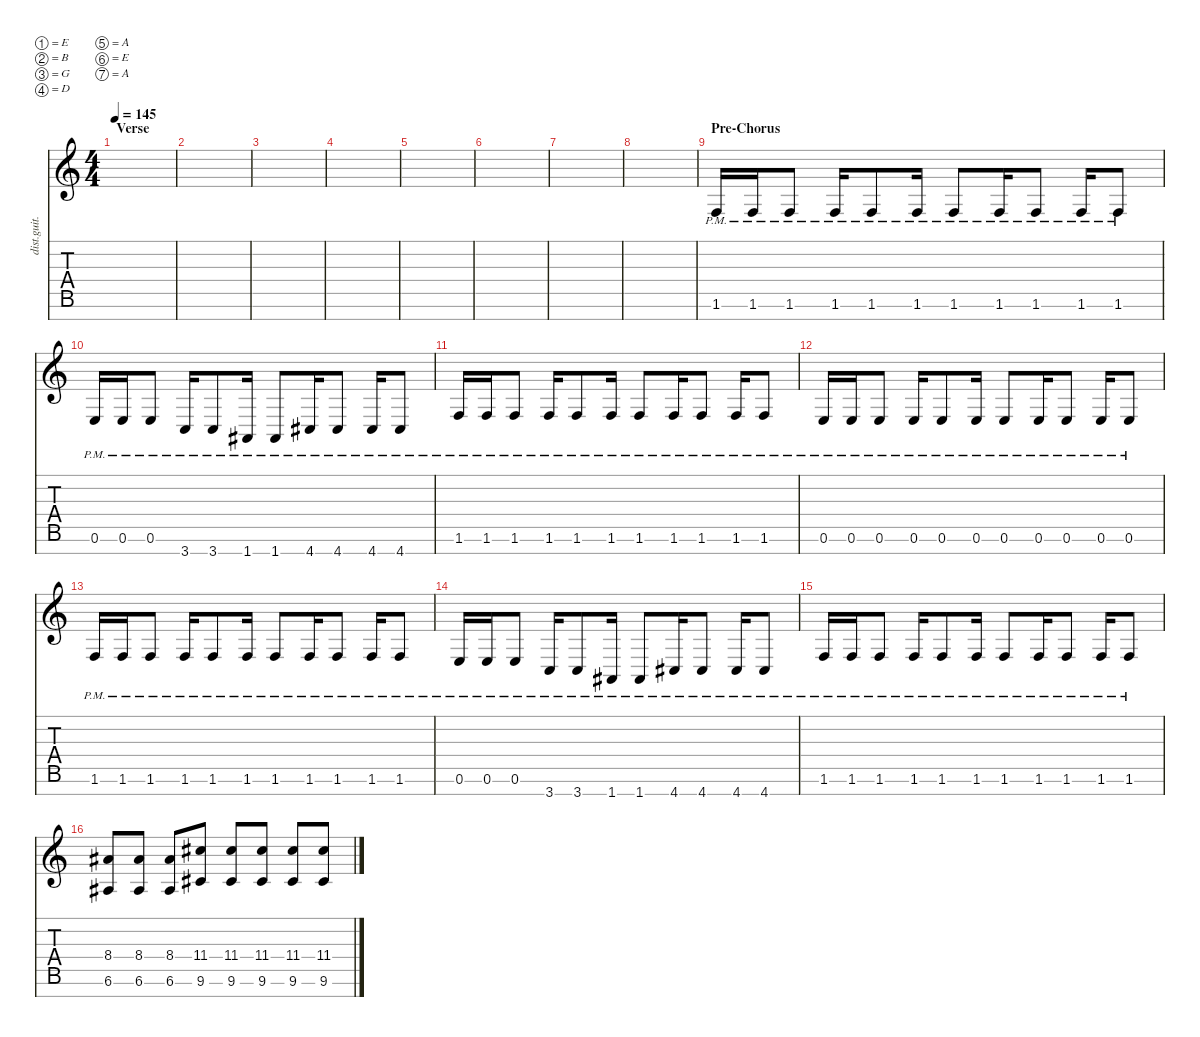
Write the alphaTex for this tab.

\defaultSystemsLayout 4
\hideDynamics
\bracketExtendMode nobrackets
\track ("Distortion Guitar - Zoli" "dist.guit.") {instrument distortionguitar}
\staff {score tabs}
\tuning (E4 B3 G3 D3 A2 E2 A1)
\ts (4 4)
\section ("" "Verse")
\tempo 145
\clef g2
\ks c
|
|
|
|
|
|
|
|
\section ("" "Pre-Chorus")
1.6{pm}.16{beam Up} 1.6{pm}.16{beam Up} 1.6{pm}.8{beam Up} 1.6{pm}.16{beam Up} 1.6{pm}.8{beam Up} 1.6{pm}.16{beam Up} 1.6{pm}.8{beam Up} 1.6{pm}.16{beam Up} 1.6{pm}.8{beam Up} 1.6{pm}.16{beam Up} 1.6{pm}.8{beam Up} |
0.6{pm}.16{beam Up} 0.6{pm}.16{beam Up} 0.6{pm}.8{beam Up} 3.7{pm}.16{beam Up} 3.7{pm}.8{beam Up} 1.7{pm acc #}.16{beam Up} 1.7{pm acc #}.8{beam Up} 4.7{pm acc #}.16{beam Up} 4.7{pm acc #}.8{beam Up} 4.7{pm acc #}.16{beam Up} 4.7{pm acc #}.8{beam Up} |
1.6{pm}.16{beam Up} 1.6{pm}.16{beam Up} 1.6{pm}.8{beam Up} 1.6{pm}.16{beam Up} 1.6{pm}.8{beam Up} 1.6{pm}.16{beam Up} 1.6{pm}.8{beam Up} 1.6{pm}.16{beam Up} 1.6{pm}.8{beam Up} 1.6{pm}.16{beam Up} 1.6{pm}.8{beam Up} |
0.6{pm}.16{beam Up} 0.6{pm}.16{beam Up} 0.6{pm}.8{beam Up} 0.6{pm}.16{beam Up} 0.6{pm}.8{beam Up} 0.6{pm}.16{beam Up} 0.6{pm}.8{beam Up} 0.6{pm}.16{beam Up} 0.6{pm}.8{beam Up} 0.6{pm}.16{beam Up} 0.6{pm}.8{beam Up} |
1.6{pm}.16{beam Up} 1.6{pm}.16{beam Up} 1.6{pm}.8{beam Up} 1.6{pm}.16{beam Up} 1.6{pm}.8{beam Up} 1.6{pm}.16{beam Up} 1.6{pm}.8{beam Up} 1.6{pm}.16{beam Up} 1.6{pm}.8{beam Up} 1.6{pm}.16{beam Up} 1.6{pm}.8{beam Up} |
0.6{pm}.16{beam Up} 0.6{pm}.16{beam Up} 0.6{pm}.8{beam Up} 3.7{pm}.16{beam Up} 3.7{pm}.8{beam Up} 1.7{pm acc #}.16{beam Up} 1.7{pm acc #}.8{beam Up} 4.7{pm acc #}.16{beam Up} 4.7{pm acc #}.8{beam Up} 4.7{pm acc #}.16{beam Up} 4.7{pm acc #}.8{beam Up} |
1.6{pm}.16{beam Up} 1.6{pm}.16{beam Up} 1.6{pm}.8{beam Up} 1.6{pm}.16{beam Up} 1.6{pm}.8{beam Up} 1.6{pm}.16{beam Up} 1.6{pm}.8{beam Up} 1.6{pm}.16{beam Up} 1.6{pm}.8{beam Up} 1.6{pm}.16{beam Up} 1.6{pm}.8{beam Up} |
(6.6{acc #} 8.4{acc #}).8{beam Up} (6.6{acc #} 8.4{acc #}).8{beam Up} (6.6{acc #} 8.4{acc #}).8{beam Up} (9.6{acc #} 11.4{acc #}).8{beam Up} (9.6{acc #} 11.4{acc #}).8{beam Up} (9.6{acc #} 11.4{acc #}).8{beam Up} (9.6{acc #} 11.4{acc #}).8{beam Up} (9.6{acc #} 11.4{acc #}).8{beam Up}
